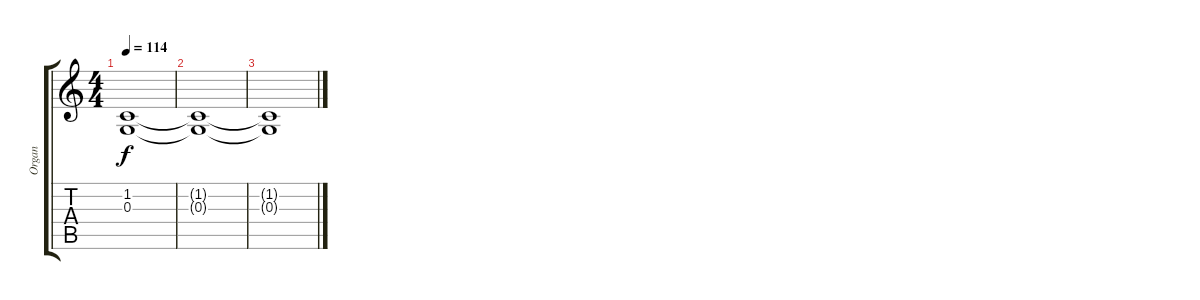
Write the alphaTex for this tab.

\track ("Organ" "Organ") {instrument drawbarorgan}
\staff {score tabs}
\tuning (E4 B3 G3 D3 A2 E2) {hide}
\ts (4 4)
\tempo 114
\clef g2
\ks c
(1.2{t} 0.3{t}).1{dy f} |
(1.2{t} 0.3{t}).1 |
(1.2{t} 0.3{t}).1
